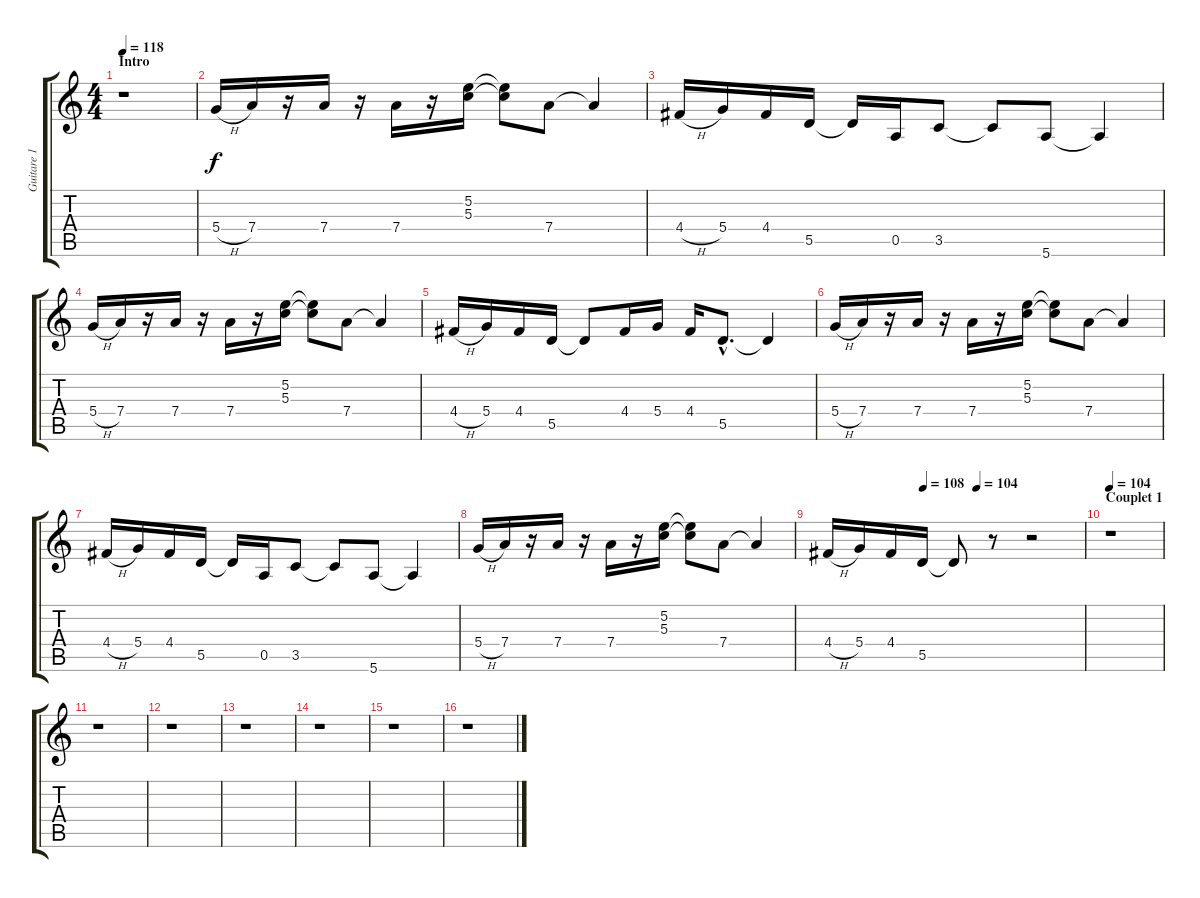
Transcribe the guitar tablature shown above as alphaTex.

\track ("Guitare 1 bis" "Guitare 1 ") {instrument overdrivenguitar}
\staff {score tabs}
\tuning (E4 B3 G3 D3 A2 E2) {hide}
\ts (4 4)
\section ("" "Intro")
\tempo 118
\clef g2
\ks c
r.1{dy f instrument overdrivenguitar} |
5.4{h}.16 7.4.16 r.16 7.4.16 r.16 7.4.16 r.16 (5.2 5.3).16 (5.2{t} 5.3{t}).8 7.4.8 7.4{t}.4 |
4.4{h}.16 5.4.16 4.4.16 5.5.16 5.5{t}.16 0.5.16 3.5.8 3.5{t}.8 5.6.8 5.6{t}.4 |
5.4{h}.16 7.4.16 r.16 7.4.16 r.16 7.4.16 r.16 (5.2 5.3).16 (5.2{t} 5.3{t}).8 7.4.8 7.4{t}.4 |
4.4{h}.16 5.4.16 4.4.16 5.5.16 5.5{t}.8 4.4.16 5.4.16 4.4.16 5.5{hac}.8{d} 5.5{t}.4 |
5.4{h}.16 7.4.16 r.16 7.4.16 r.16 7.4.16 r.16 (5.2 5.3).16 (5.2{t} 5.3{t}).8 7.4.8 7.4{t}.4 |
4.4{h}.16 5.4.16 4.4.16 5.5.16 5.5{t}.16 0.5.16 3.5.8 3.5{t}.8 5.6.8 5.6{t}.4 |
5.4{h}.16 7.4.16 r.16 7.4.16 r.16 7.4.16 r.16 (5.2 5.3).16 (5.2{t} 5.3{t}).8 7.4.8 7.4{t}.4 |
\tempo (104 0.5833333333333334)
\tempo (108 0.375)
4.4{h}.16 5.4.16 4.4.16 5.5.16 5.5{t}.8 r.8 r.2 |
\section ("" "Couplet 1")
\tempo 104
r.1 |
r.1 |
r.1 |
r.1 |
r.1 |
r.1 |
r.1
